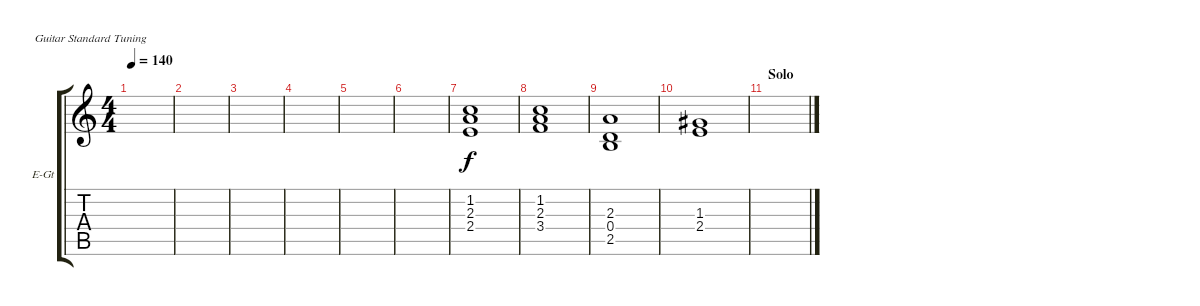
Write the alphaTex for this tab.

\defaultSystemsLayout 4
\bracketExtendMode groupsimilarinstruments
\firstSystemTrackNameOrientation horizontal
\otherSystemsTrackNameOrientation horizontal
\track ("Electric Guitar" "E-Gt") {instrument electricguitarclean}
\staff {score tabs}
\tuning (E4 B3 G3 D3 A2 E2)
\ts (4 4)
\tempo 140
\clef g2
\ks c
|
|
|
|
|
|
(2.4 2.3 1.2).1 |
(1.2 2.3 3.4).1 |
(2.5 0.4 2.3).1 |
(2.4 1.3).1 |
\section ("" "Solo")
